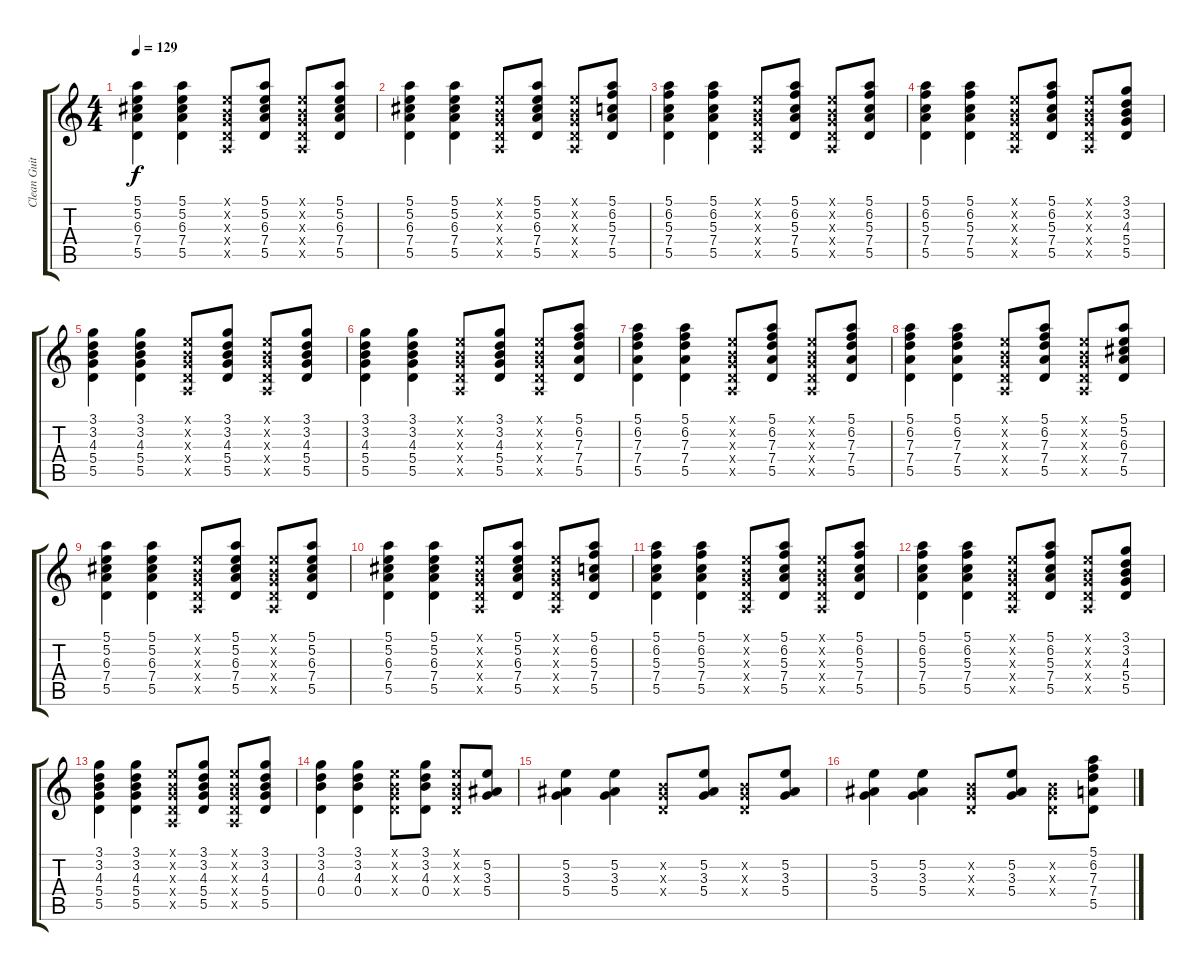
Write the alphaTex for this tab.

\track ("Clean Guitar" "Clean Guit") {instrument electricguitarclean}
\staff {score tabs}
\tuning (E4 B3 G3 D3 A2 E2) {hide}
\ts (4 4)
\tempo 129
\clef g2
\ks c
(5.1 5.2 6.3 7.4 5.5).4{dy f} (5.1 5.2 6.3 7.4 5.5).4 (0.1{x} 0.2{x} 0.3{x} 0.4{x} 0.5{x}).8 (5.1 5.2 6.3 7.4 5.5).8 (0.1{x} 0.2{x} 0.3{x} 0.4{x} 0.5{x}).8 (5.1 5.2 6.3 7.4 5.5).8 |
(5.1 5.2 6.3 7.4 5.5).4 (5.1 5.2 6.3 7.4 5.5).4 (0.1{x} 0.2{x} 0.3{x} 0.4{x} 0.5{x}).8 (5.1 5.2 6.3 7.4 5.5).8 (0.1{x} 0.2{x} 0.3{x} 0.4{x} 0.5{x}).8 (5.1 6.2 5.3 7.4 5.5).8 |
(5.1 6.2 5.3 7.4 5.5).4 (5.1 6.2 5.3 7.4 5.5).4 (0.1{x} 0.2{x} 0.3{x} 0.4{x} 0.5{x}).8 (5.1 6.2 5.3 7.4 5.5).8 (0.1{x} 0.2{x} 0.3{x} 0.4{x} 0.5{x}).8 (5.1 6.2 5.3 7.4 5.5).8 |
(5.1 6.2 5.3 7.4 5.5).4 (5.1 6.2 5.3 7.4 5.5).4 (0.1{x} 0.2{x} 0.3{x} 0.4{x} 0.5{x}).8 (5.1 6.2 5.3 7.4 5.5).8 (0.1{x} 0.2{x} 0.3{x} 0.4{x} 0.5{x}).8 (3.1 3.2 4.3 5.4 5.5).8 |
(3.1 3.2 4.3 5.4 5.5).4 (3.1 3.2 4.3 5.4 5.5).4 (0.1{x} 0.2{x} 0.3{x} 0.4{x} 0.5{x}).8 (3.1 3.2 4.3 5.4 5.5).8 (0.1{x} 0.2{x} 0.3{x} 0.4{x} 0.5{x}).8 (3.1 3.2 4.3 5.4 5.5).8 |
(3.1 3.2 4.3 5.4 5.5).4 (3.1 3.2 4.3 5.4 5.5).4 (0.1{x} 0.2{x} 0.3{x} 0.4{x} 0.5{x}).8 (3.1 3.2 4.3 5.4 5.5).8 (0.1{x} 0.2{x} 0.3{x} 0.4{x} 0.5{x}).8 (5.1 6.2 7.3 7.4 5.5).8 |
(5.1 6.2 7.3 7.4 5.5).4 (5.1 6.2 7.3 7.4 5.5).4 (0.1{x} 0.2{x} 0.3{x} 0.4{x} 0.5{x}).8 (5.1 6.2 7.3 7.4 5.5).8 (0.1{x} 0.2{x} 0.3{x} 0.4{x} 0.5{x}).8 (5.1 6.2 7.3 7.4 5.5).8 |
(5.1 6.2 7.3 7.4 5.5).4 (5.1 6.2 7.3 7.4 5.5).4 (0.1{x} 0.2{x} 0.3{x} 0.4{x} 0.5{x}).8 (5.1 6.2 7.3 7.4 5.5).8 (0.1{x} 0.2{x} 0.3{x} 0.4{x} 0.5{x}).8 (5.1 5.2 6.3 7.4 5.5).8 |
(5.1 5.2 6.3 7.4 5.5).4 (5.1 5.2 6.3 7.4 5.5).4 (0.1{x} 0.2{x} 0.3{x} 0.4{x} 0.5{x}).8 (5.1 5.2 6.3 7.4 5.5).8 (0.1{x} 0.2{x} 0.3{x} 0.4{x} 0.5{x}).8 (5.1 5.2 6.3 7.4 5.5).8 |
(5.1 5.2 6.3 7.4 5.5).4 (5.1 5.2 6.3 7.4 5.5).4 (0.1{x} 0.2{x} 0.3{x} 0.4{x} 0.5{x}).8 (5.1 5.2 6.3 7.4 5.5).8 (0.1{x} 0.2{x} 0.3{x} 0.4{x} 0.5{x}).8 (5.1 6.2 5.3 7.4 5.5).8 |
(5.1 6.2 5.3 7.4 5.5).4 (5.1 6.2 5.3 7.4 5.5).4 (0.1{x} 0.2{x} 0.3{x} 0.4{x} 0.5{x}).8 (5.1 6.2 5.3 7.4 5.5).8 (0.1{x} 0.2{x} 0.3{x} 0.4{x} 0.5{x}).8 (5.1 6.2 5.3 7.4 5.5).8 |
(5.1 6.2 5.3 7.4 5.5).4 (5.1 6.2 5.3 7.4 5.5).4 (0.1{x} 0.2{x} 0.3{x} 0.4{x} 0.5{x}).8 (5.1 6.2 5.3 7.4 5.5).8 (0.1{x} 0.2{x} 0.3{x} 0.4{x} 0.5{x}).8 (3.1 3.2 4.3 5.4 5.5).8 |
(3.1 3.2 4.3 5.4 5.5).4 (3.1 3.2 4.3 5.4 5.5).4 (0.1{x} 0.2{x} 0.3{x} 0.4{x} 0.5{x}).8 (3.1 3.2 4.3 5.4 5.5).8 (0.1{x} 0.2{x} 0.3{x} 0.4{x} 0.5{x}).8 (3.1 3.2 4.3 5.4 5.5).8 |
(3.1 3.2 4.3 0.4).4 (3.1 3.2 4.3 0.4).4 (0.1{x} 0.2{x} 0.3{x} 0.4{x}).8 (3.1 3.2 4.3 0.4).8 (0.1{x} 0.2{x} 0.3{x} 0.4{x}).8 (5.2 3.3 5.4).8 |
(5.2 3.3 5.4).4 (5.2 3.3 5.4).4 (0.2{x} 0.3{x} 0.4{x}).8 (5.2 3.3 5.4).8 (0.2{x} 0.3{x} 0.4{x}).8 (5.2 3.3 5.4).8 |
(5.2 3.3 5.4).4 (5.2 3.3 5.4).4 (0.2{x} 0.3{x} 0.4{x}).8 (5.2 3.3 5.4).8 (0.2{x} 0.3{x} 0.4{x}).8 (5.1 6.2 7.3 7.4 5.5).8
